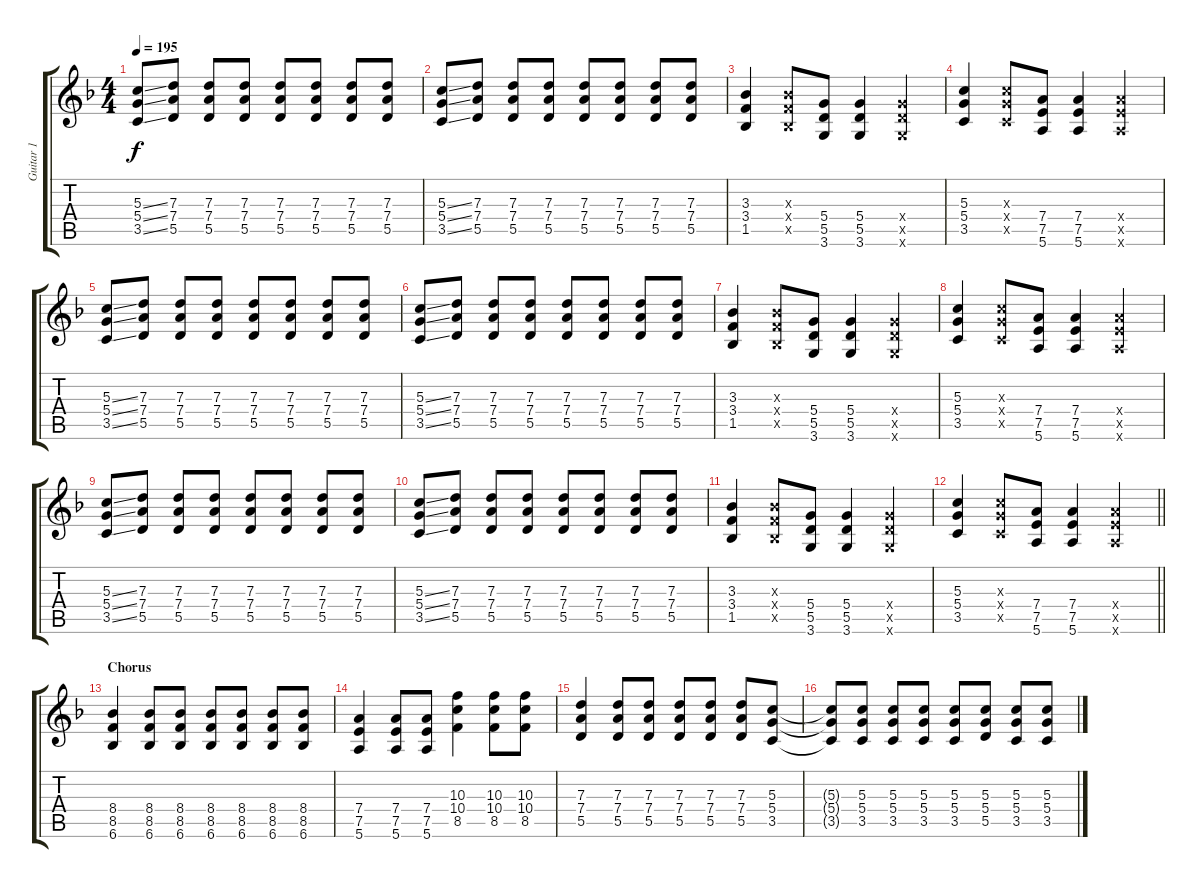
\track ("Guitar 1" "Guitar 1") {instrument distortionguitar}
\staff {score tabs}
\tuning (E4 B3 G3 D3 A2 E2) {hide}
\ts (4 4)
\tempo 195
\clef g2
\ks f
(5.3{ss} 5.4{ss} 3.5{ss}).8{dy f} (7.3 7.4 5.5).8 (7.3 7.4 5.5).8 (7.3 7.4 5.5).8 (7.3 7.4 5.5).8 (7.3 7.4 5.5).8 (7.3 7.4 5.5).8 (7.3 7.4 5.5).8 |
(5.3{ss} 5.4{ss} 3.5{ss}).8 (7.3 7.4 5.5).8 (7.3 7.4 5.5).8 (7.3 7.4 5.5).8 (7.3 7.4 5.5).8 (7.3 7.4 5.5).8 (7.3 7.4 5.5).8 (7.3 7.4 5.5).8 |
(3.3 3.4 1.5).4 (3.3{x} 3.4{x} 1.5{x}).8 (5.4 5.5 3.6).8 (5.4 5.5 3.6).4 (5.4{x} 5.5{x} 3.6{x}).4 |
(5.3 5.4 3.5).4 (5.3{x} 5.4{x} 3.5{x}).8 (7.4 7.5 5.6).8 (7.4 7.5 5.6).4 (7.4{x} 7.5{x} 5.6{x}).4 |
(5.3{ss} 5.4{ss} 3.5{ss}).8 (7.3 7.4 5.5).8 (7.3 7.4 5.5).8 (7.3 7.4 5.5).8 (7.3 7.4 5.5).8 (7.3 7.4 5.5).8 (7.3 7.4 5.5).8 (7.3 7.4 5.5).8 |
(5.3{ss} 5.4{ss} 3.5{ss}).8 (7.3 7.4 5.5).8 (7.3 7.4 5.5).8 (7.3 7.4 5.5).8 (7.3 7.4 5.5).8 (7.3 7.4 5.5).8 (7.3 7.4 5.5).8 (7.3 7.4 5.5).8 |
(3.3 3.4 1.5).4 (3.3{x} 3.4{x} 1.5{x}).8 (5.4 5.5 3.6).8 (5.4 5.5 3.6).4 (5.4{x} 5.5{x} 3.6{x}).4 |
(5.3 5.4 3.5).4 (5.3{x} 5.4{x} 3.5{x}).8 (7.4 7.5 5.6).8 (7.4 7.5 5.6).4 (7.4{x} 7.5{x} 5.6{x}).4 |
(5.3{ss} 5.4{ss} 3.5{ss}).8 (7.3 7.4 5.5).8 (7.3 7.4 5.5).8 (7.3 7.4 5.5).8 (7.3 7.4 5.5).8 (7.3 7.4 5.5).8 (7.3 7.4 5.5).8 (7.3 7.4 5.5).8 |
(5.3{ss} 5.4{ss} 3.5{ss}).8 (7.3 7.4 5.5).8 (7.3 7.4 5.5).8 (7.3 7.4 5.5).8 (7.3 7.4 5.5).8 (7.3 7.4 5.5).8 (7.3 7.4 5.5).8 (7.3 7.4 5.5).8 |
(3.3 3.4 1.5).4 (3.3{x} 3.4{x} 1.5{x}).8 (5.4 5.5 3.6).8 (5.4 5.5 3.6).4 (5.4{x} 5.5{x} 3.6{x}).4 |
\barLineRight lightlight
(5.3 5.4 3.5).4 (5.3{x} 5.4{x} 3.5{x}).8 (7.4 7.5 5.6).8 (7.4 7.5 5.6).4 (7.4{x} 7.5{x} 5.6{x}).4 |
\section ("" "Chorus")
(8.4 8.5 6.6).4 (8.4 8.5 6.6).8 (8.4 8.5 6.6).8 (8.4 8.5 6.6).8 (8.4 8.5 6.6).8 (8.4 8.5 6.6).8 (8.4 8.5 6.6).8 |
(7.4 7.5 5.6).4 (7.4 7.5 5.6).8 (7.4 7.5 5.6).8 (10.3 10.4 8.5).4 (10.3 10.4 8.5).8 (10.3 10.4 8.5).8 |
(7.3 7.4 5.5).4 (7.3 7.4 5.5).8 (7.3 7.4 5.5).8 (7.3 7.4 5.5).8 (7.3 7.4 5.5).8 (7.3 7.4 5.5).8 (5.3 5.4 3.5).8 |
(5.3{t} 5.4{t} 3.5{t}).8 (5.3 5.4 3.5).8 (5.3 5.4 3.5).8 (5.3 5.4 3.5).8 (5.3 5.4 3.5).8 (5.3 5.4 5.5).8 (5.3 5.4 3.5).8 (5.3 5.4 3.5).8
